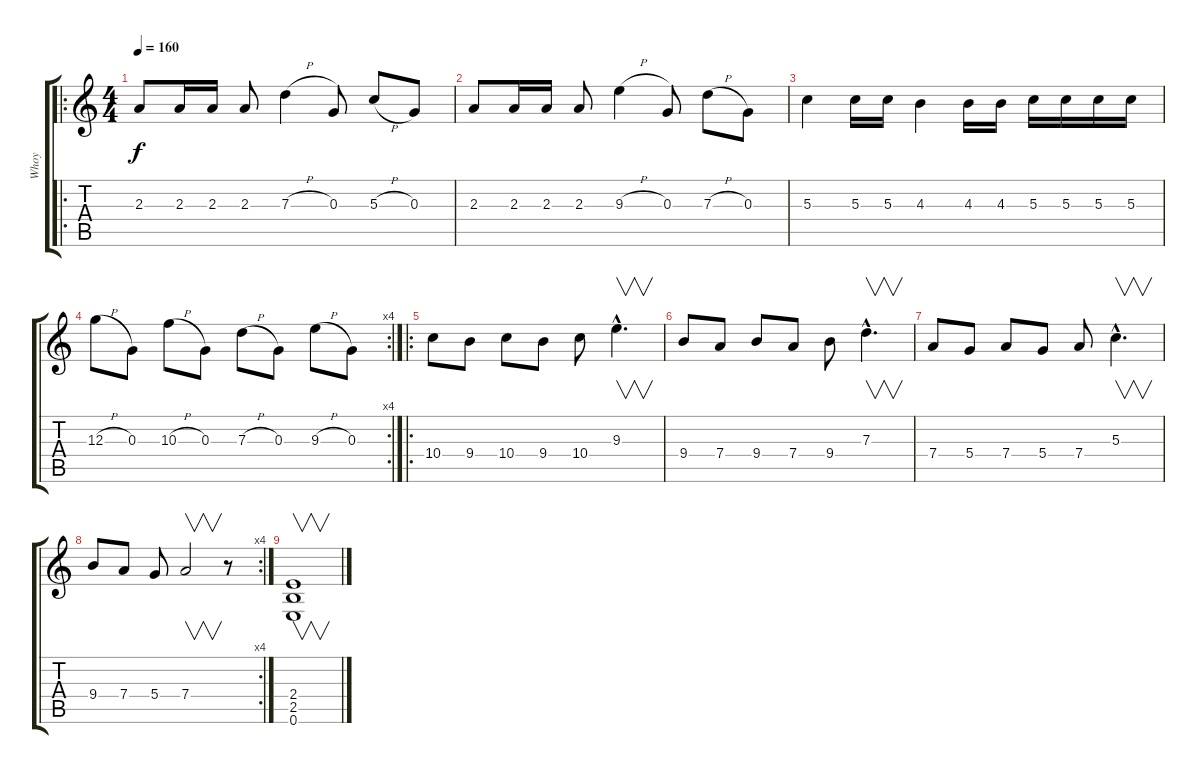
\track ("Whoy" "Whoy") {instrument distortionguitar}
\staff {score tabs}
\tuning (E4 B3 G3 D3 A2 E2) {hide}
\ro
\ts (4 4)
\tempo 160
\clef g2
\ks c
2.3.8{dy f} 2.3.16 2.3.16 2.3.8 7.3{h}.4 0.3.8 5.3{h}.8 0.3.8 |
2.3.8 2.3.16 2.3.16 2.3.8 9.3{h}.4 0.3.8 7.3{h}.8 0.3.8 |
5.3.4 5.3.16 5.3.16 4.3.4 4.3.16 4.3.16 5.3.16 5.3.16 5.3.16 5.3.16 |
\rc 4
12.3{h}.8 0.3.8 10.3{h}.8 0.3.8 7.3{h}.8 0.3.8 9.3{h}.8 0.3.8 |
\ro
10.4.8 9.4.8 10.4.8 9.4.8 10.4.8 9.3{hac}.4{v d} |
9.4.8 7.4.8 9.4.8 7.4.8 9.4.8 7.3{hac}.4{v d} |
7.4.8 5.4.8 7.4.8 5.4.8 7.4.8 5.3{hac}.4{v d} |
\rc 4
9.4.8 7.4.8 5.4.8 7.4.2{v} r.8 |
(2.4 2.5 0.6).1{v}
